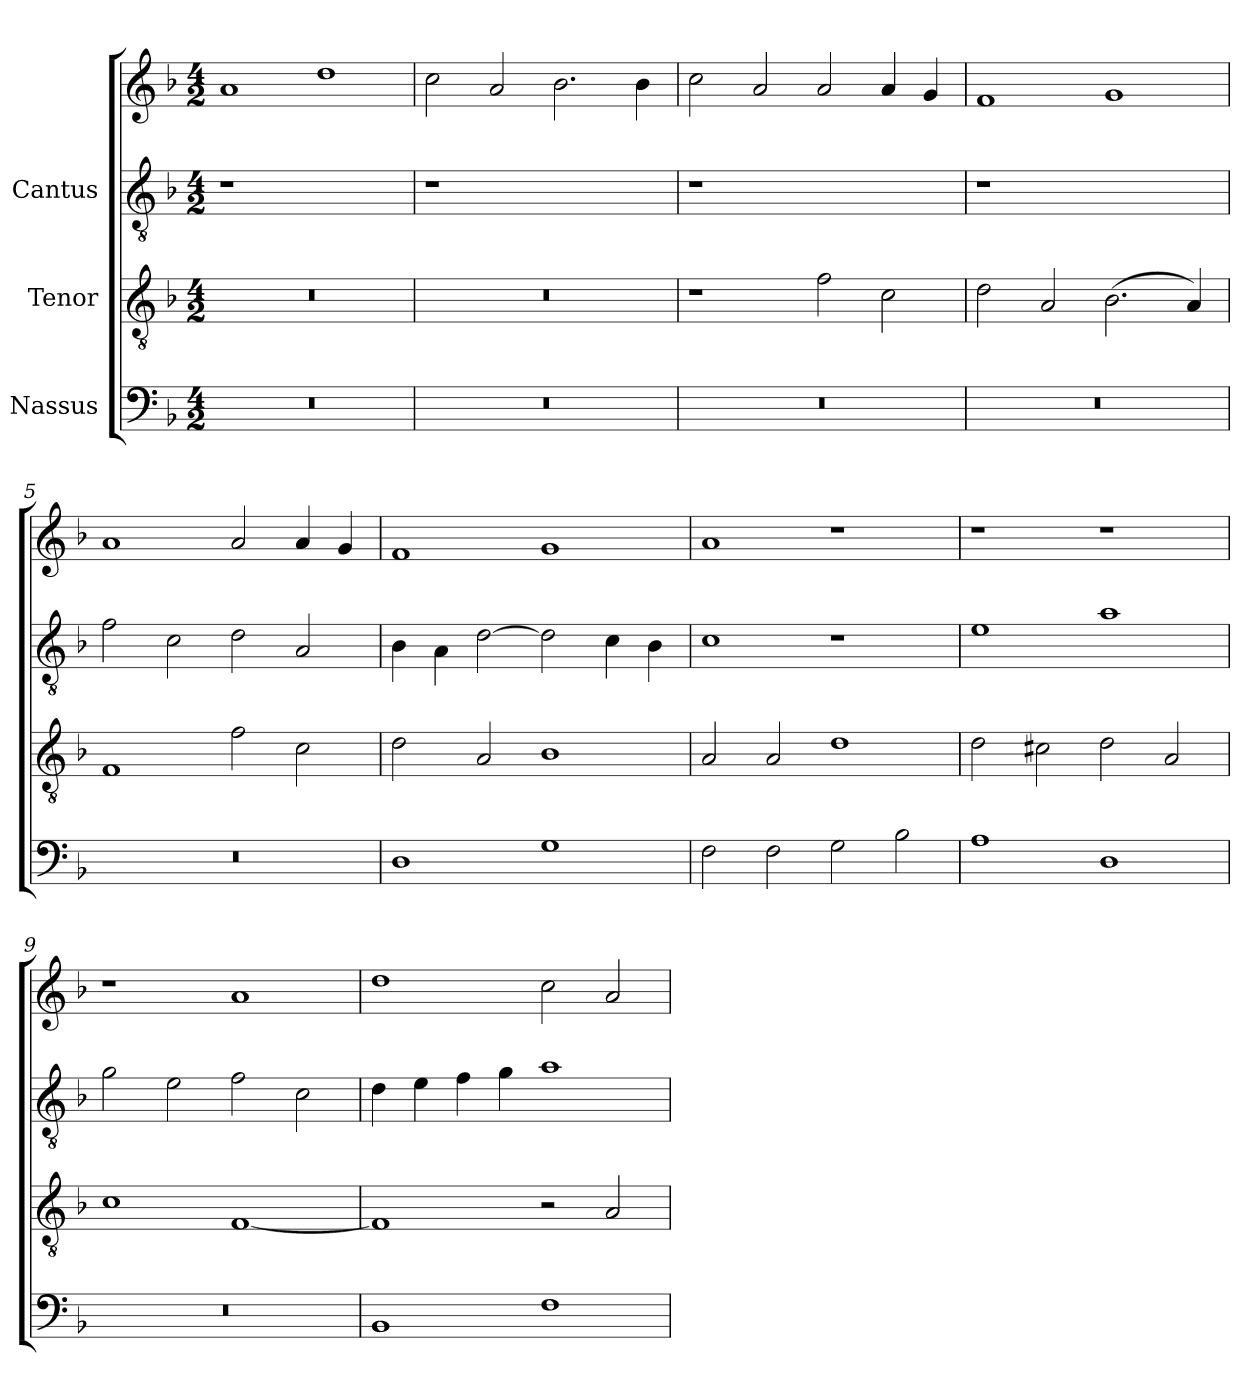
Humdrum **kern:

**kern	**kern	**kern	**kern
*part3	*part2	*part1	*part1
*staff4	*staff3	*staff2	*staff1
*I"Nassus	*I"Tenor	*I"Cantus	*
!!LO:PB:g=z
*stria5	*stria5	*stria5	*stria5
*clefF4	*clefGv2	*clefGv2	*clefG2
*k[b-]	*k[b-]	*k[b-]	*k[b-]
*F:	*F:	*F:	*F:
*M4/2	*M4/2	*M4/2	*M4/2
*MM264	*MM264	*MM264	*MM264
=1	=1	=1	=1
0r	0r	1r	1a
.	.	1ryy	1dd
=2	=2	=2	=2
0r	0r	1r	2cc\
.	.	.	2a/
.	.	1ryy	2.b-\
.	.	.	4b-\
=3	=3	=3	=3
0r	1r	1r	2cc\
.	.	.	2a/
.	2f\	1ryy	2a/
.	2c\	.	4a/
.	.	.	4g/
=4	=4	=4	=4
0r	2d\	1r	1f
.	2A/	.	.
.	(>2.B-\	1ryy	1g
.	4A/)	.	.
!!LO:LB:g=z
=5	=5	=5	=5
0r	1F	2f\	1a
.	.	2c\	.
.	2f\	2d\	2a/
.	2c\	2A/	4a/
.	.	.	4g/
=6	=6	=6	=6
1D	2d\	4B-\	1f
.	.	4A\	.
.	2A/	[>2d\	.
1G	1B-	2d\]	1g
.	.	4c\	.
.	.	4B-\	.
=7	=7	=7	=7
2F\	2A/	1c	1a
2F\	2A/	.	.
2G\	1d	1r	1r
2B-\	.	.	.
=8	=8	=8	=8
1A	2d\	1e	1r
.	2c#X\	.	.
1D	2d\	1a	1r
.	2A/	.	.
=9	=9	=9	=9
0r	1c	2g\	1r
.	.	2e\	.
.	[<1F	2f\	1a
.	.	2c\	.
!!LO:LB:g=z
=10	=10	=10	=10
1BB-	1F]	4d\	1dd
.	.	4e\	.
.	.	4f\	.
.	.	4g\	.
1F	2r	1a	2cc\
.	2A/	.	2a/
=	=	=	=
*-	*-	*-	*-
